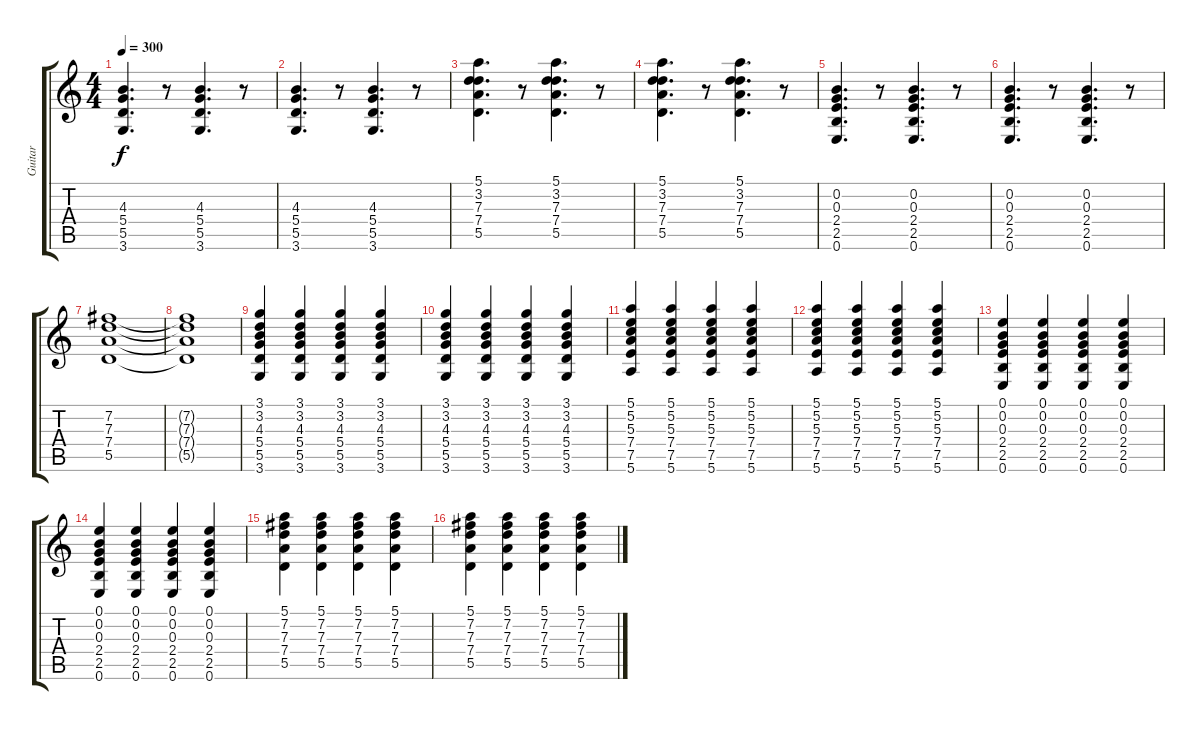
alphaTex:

\track ("Guitar" "Guitar") {instrument overdrivenguitar}
\staff {score tabs}
\tuning (E4 B3 G3 D3 A2 E2) {hide}
\ts (4 4)
\tempo 300
\clef g2
\ks c
(4.3 5.4 5.5 3.6).4{d dy f} r.8 (4.3 5.4 5.5 3.6).4{d} r.8 |
(4.3 5.4 5.5 3.6).4{d} r.8 (4.3 5.4 5.5 3.6).4{d} r.8 |
(5.1 3.2 7.3 7.4 5.5).4{d} r.8 (5.1 3.2 7.3 7.4 5.5).4{d} r.8 |
(5.1 3.2 7.3 7.4 5.5).4{d} r.8 (5.1 3.2 7.3 7.4 5.5).4{d} r.8 |
(0.2 0.3 2.4 2.5 0.6).4{d} r.8 (0.2 0.3 2.4 2.5 0.6).4{d} r.8 |
(0.2 0.3 2.4 2.5 0.6).4{d} r.8 (0.2 0.3 2.4 2.5 0.6).4{d} r.8 |
(7.2 7.3 7.4 5.5).1 |
(7.2{t} 7.3{t} 7.4{t} 5.5{t}).1 |
(3.1 3.2 4.3 5.4 5.5 3.6).4 (3.1 3.2 4.3 5.4 5.5 3.6).4 (3.1 3.2 4.3 5.4 5.5 3.6).4 (3.1 3.2 4.3 5.4 5.5 3.6).4 |
(3.1 3.2 4.3 5.4 5.5 3.6).4 (3.1 3.2 4.3 5.4 5.5 3.6).4 (3.1 3.2 4.3 5.4 5.5 3.6).4 (3.1 3.2 4.3 5.4 5.5 3.6).4 |
(5.1 5.2 5.3 7.4 7.5 5.6).4 (5.1 5.2 5.3 7.4 7.5 5.6).4 (5.1 5.2 5.3 7.4 7.5 5.6).4 (5.1 5.2 5.3 7.4 7.5 5.6).4 |
(5.1 5.2 5.3 7.4 7.5 5.6).4 (5.1 5.2 5.3 7.4 7.5 5.6).4 (5.1 5.2 5.3 7.4 7.5 5.6).4 (5.1 5.2 5.3 7.4 7.5 5.6).4 |
(0.1 0.2 0.3 2.4 2.5 0.6).4 (0.1 0.2 0.3 2.4 2.5 0.6).4 (0.1 0.2 0.3 2.4 2.5 0.6).4 (0.1 0.2 0.3 2.4 2.5 0.6).4 |
(0.1 0.2 0.3 2.4 2.5 0.6).4 (0.1 0.2 0.3 2.4 2.5 0.6).4 (0.1 0.2 0.3 2.4 2.5 0.6).4 (0.1 0.2 0.3 2.4 2.5 0.6).4 |
(5.1 7.2 7.3 7.4 5.5).4 (5.1 7.2 7.3 7.4 5.5).4 (5.1 7.2 7.3 7.4 5.5).4 (5.1 7.2 7.3 7.4 5.5).4 |
(5.1 7.2 7.3 7.4 5.5).4 (5.1 7.2 7.3 7.4 5.5).4 (5.1 7.2 7.3 7.4 5.5).4 (5.1 7.2 7.3 7.4 5.5).4
